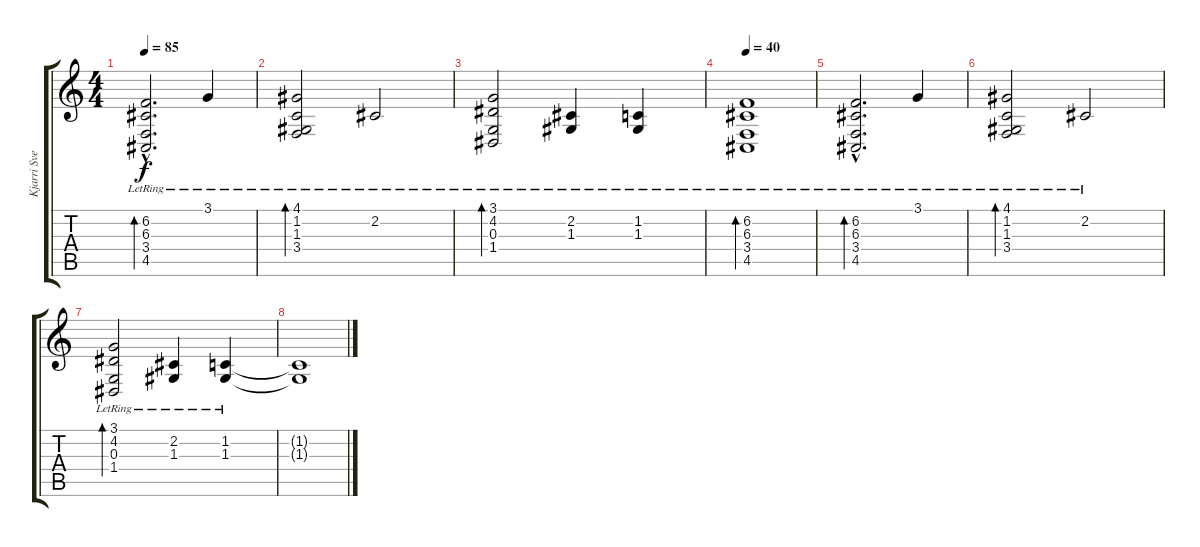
\track ("Kjarri Sveinsson (Overdub)" "Kjarri Sve") {instrument acousticgrandpiano}
\staff {score tabs}
\tuning (E4 B3 G3 D3 A2 D2) {hide}
\ts (4 4)
\tempo 85
\clef g2
\ks c
(6.2{hac lr} 6.3{hac lr} 3.4{hac lr} 4.5{hac lr}).2{d bd 60 dy f} 3.1{lr}.4 |
(4.1{lr} 1.2{lr} 1.3{lr} 3.4{lr}).2{bd 60} 2.2{lr}.2 |
(3.1{lr} 4.2{lr} 0.3{lr} 1.4{lr}).2{bd 60} (2.2{lr} 1.3{lr}).4 (1.2{lr} 1.3{lr}).4 |
\tempo 40
(6.2{lr} 6.3{lr} 3.4{lr} 4.5{lr}).1{bd 60} |
(6.2{hac lr} 6.3{hac lr} 3.4{hac lr} 4.5{hac lr}).2{d bd 60} 3.1{lr}.4 |
(4.1{lr} 1.2{lr} 1.3{lr} 3.4{lr}).2{bd 60} 2.2{lr}.2 |
(3.1{lr} 4.2{lr} 0.3{lr} 1.4{lr}).2{bd 60} (2.2{lr} 1.3{lr}).4 (1.2{lr} 1.3{lr}).4 |
(1.2{t} 1.3{t}).1
